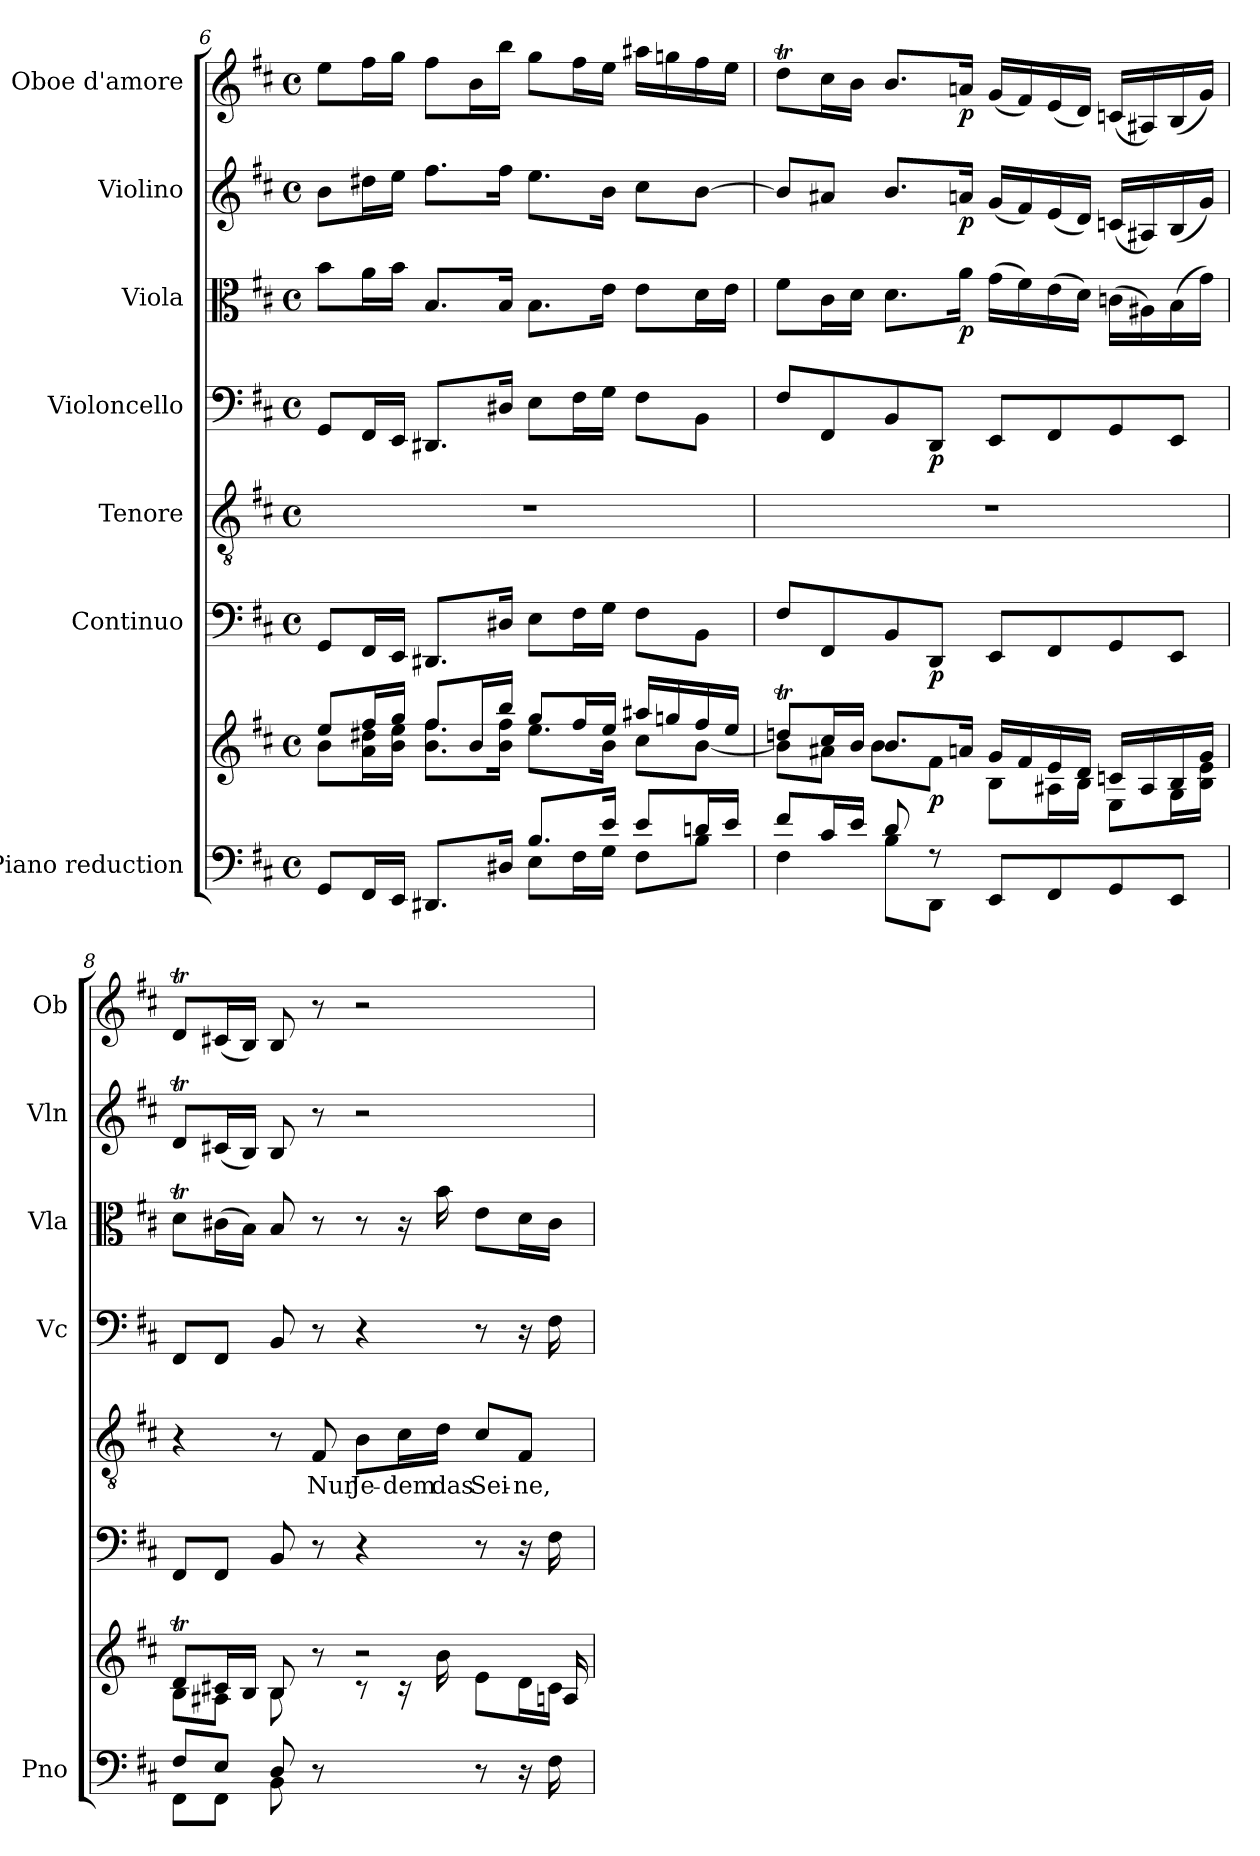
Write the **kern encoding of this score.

**kern	**kern	**dynam	**kern	**dynam	**kern	**text	**kern	**dynam	**kern	**dynam	**kern	**dynam	**kern	**dynam
*part7	*part7	*part7	*part6	*part6	*part5	*part5	*part4	*part4	*part3	*part3	*part2	*part2	*part1	*part1
*staff8	*staff7	*staff7/8	*staff6	*staff6	*staff5	*staff5	*staff4	*staff4	*staff3	*staff3	*staff2	*staff2	*staff1	*staff1
*I"Piano reduction	*	*	*I"Continuo	*	*I"Tenore	*	*I"Violoncello	*	*I"Viola	*	*I"Violino	*	*I"Oboe d'amore	*
*I'Pno	*	*	*	*	*	*	*I'Vc	*	*I'Vla	*	*I'Vln	*	*I'Ob	*
*clefF4	*clefG2	*	*clefF4	*	*clefGv2	*	*clefF4	*	*clefC3	*	*clefG2	*	*clefG2	*
*	*	*	*ITrd7c12	*	*	*	*	*	*	*	*	*	*	*
*k[f#c#]	*k[f#c#]	*	*k[f#c#]	*	*k[f#c#]	*	*k[f#c#]	*	*k[f#c#]	*	*k[f#c#]	*	*k[f#c#]	*
*M4/4	*M4/4	*	*M4/4	*	*M4/4	*	*M4/4	*	*M4/4	*	*M4/4	*	*M4/4	*
*met(c)	*met(c)	*	*met(c)	*	*met(c)	*	*met(c)	*	*met(c)	*	*met(c)	*	*met(c)	*
=6	=6	=6	=6	=6	=6	=6	=6	=6	=6	=6	=6	=6	=6	=6
*^	*^	*	*	*	*	*	*	*	*	*	*	*	*	*
8GG/L	2ryy	8ee/L	8b\L	.	8GGG/L	.	1r	.	8GG/L	.	8b\L	.	8b\L	.	8ee\L	.
16FF#/L	.	16ff#/L	16a\ 16dd#X\L	.	16FFF#/L	.	.	.	16FF#/L	.	16a\L	.	16dd#X\L	.	16ff#\L	.
16EE/JJ	.	16gg/JJ	16b\ 16ee\JJ	.	16EEE/JJ	.	.	.	16EE/JJ	.	16b\JJ	.	16ee\JJ	.	16gg\JJ	.
8.DD#X/L	.	8ff#/L	8.b\ 8.ff#\L	.	8.DDD#X/L	.	.	.	8.DD#X/L	.	8.B/L	.	8.ff#\L	.	8ff#\L	.
.	.	16b/L	.	.	.	.	.	.	.	.	.	.	.	.	16b\L	.
16D#X/Jk	.	16bb/JJ	16b\ 16ff#\Jk	.	16DD#X/Jk	.	.	.	16D#X/Jk	.	16B/Jk	.	16ff#\Jk	.	16bb\JJ	.
8.B/L	8E\L	8gg/L	8.ee\L	.	8EE\L	.	.	.	8E\L	.	8.B\L	.	8.ee\L	.	8gg\L	.
.	16F#\L	16ff#/L	.	.	16FF#\L	.	.	.	16F#\L	.	.	.	.	.	16ff#\L	.
16e/Jk	16G\JJ	16ee/JJ	16b\Jk	.	16GG\JJ	.	.	.	16G\JJ	.	16e\Jk	.	16b\Jk	.	16ee\JJ	.
8e/L	8F#\L	16aa#X/LL	8cc#\L	.	8FF#\L	.	.	.	8F#\L	.	8e\L	.	8cc#\L	.	16aa#X\LL	.
.	.	16ggn/	.	.	.	.	.	.	.	.	.	.	.	.	16ggn\	.
16dn/L	8B\J	16ff#/	[8b\J	.	8BBB\J	.	.	.	8BB\J	.	16d\L	.	[8b\J	.	16ff#\	.
16e/JJ	.	16ee/JJ	.	.	.	.	.	.	.	.	16e\JJ	.	.	.	16ee\JJ	.
!!LO:PB:g=z
=7	=7	=7	=7	=7	=7	=7	=7	=7	=7	=7	=7	=7	=7	=7	=7	=7
8f#/L	4F#\	8ddnT/L	8b\L]	.	8FF#/L	.	1r	.	8F#/L	.	8f#\L	.	8b/L]	.	8ddT\L	.
16c#/L	.	16cc#/L	8a#X\J	.	8FFF#/	.	.	.	8FF#/	.	16c#\L	.	8a#X/J	.	16cc#\L	.
16e/JJ	.	16b/JJ	.	.	.	.	.	.	.	.	16d\JJ	.	.	.	16b\JJ	.
8d/	8B\L	8.b/L	8b\L	.	8BBB/	.	.	.	8BB/	.	8.d\L	.	8.b/L	.	8.b/L	.
!	!	!	!	!LO:DY:b	!	!LO:DY:b	!	!	!	!LO:DY:b	!	!	!	!	!	!
8r	8DD\J	.	8f#\J	p	8DDD/J	p	.	.	8DD/J	p	.	.	.	.	.	.
!	!	!	!	!	!	!	!	!	!	!	!	!LO:DY:b	!	!LO:DY:b	!	!LO:DY:b
.	.	16an/Jk	.	.	.	.	.	.	.	.	16a\Jk	p	16an/Jk	p	16an/Jk	p
8EE/L	2ryy	16g/LL	8B\L	.	8EEE/L	.	.	.	8EE/L	.	(>16g\LL	.	(<16g/LL	.	(<16g/LL	.
.	.	16f#/	.	.	.	.	.	.	.	.	16f#\)	.	16f#/)	.	16f#/)	.
8FF#/	.	16e/	16A#X\L	.	8FFF#/	.	.	.	8FF#/	.	(>16e\	.	(<16e/	.	(<16e/	.
.	.	16d/JJ	16B\JJ	.	.	.	.	.	.	.	16d\JJ)	.	16d/JJ)	.	16d/JJ)	.
8GG/	.	16cn/LL	8E\L	.	8GGG/	.	.	.	8GG/	.	(>16cn\LL	.	(<16cn/LL	.	(<16cn/LL	.
.	.	16A#/	.	.	.	.	.	.	.	.	16A#X\)	.	16A#X/)	.	16A#X/)	.
8EE/J	.	16B/	16G\L	.	8EEE/J	.	.	.	8EE/J	.	(>16B\	.	(<16B/	.	(<16B/	.
.	.	16g/JJ	16B\ 16e\JJ	.	.	.	.	.	.	.	16g\JJ)	.	16g/JJ)	.	16g/JJ)	.
=8	=8	=8	=8	=8	=8	=8	=8	=8	=8	=8	=8	=8	=8	=8	=8	=8
*	*	*	*^	*	*	*	*	*	*	*	*	*	*	*	*	*
8F#/L	8FF#\L	8dT/L	8B\L	2...ryy	.	8FFF#/L	.	4r	.	8FF#/L	.	8dT\L	.	8dT/L	.	8dT/L	.
8E/J	8FF#\J	16c#X/L	8A#X\J	.	.	8FFF#/J	.	.	.	8FF#/J	.	(>16c#X\L	.	(<16c#X/L	.	(<16c#X/L	.
.	.	16B/JJ	.	.	.	.	.	.	.	.	.	16B\JJ)	.	16B/JJ)	.	16B/JJ)	.
8D/	8BB\	8B/	8B\	.	.	8BBB/	.	8r	.	8BB/	.	8B/	.	8B/	.	8B/	.
!	!	!	!	!	!	!	!	!	!LO:LY:b	!	!	!	!	!	!	!	!
8r	8ryy	8r	8ryy	.	.	8r	.	8F#/	Nur	8r	.	8r	.	8r	.	8r	.
!	!	!	!	!	!	!	!	!	!LO:LY:b	!	!	!	!	!	!	!	!
4ryy	4ryy	2r	8r	.	.	4r	.	8B\L	Je-	4r	.	8r	.	2r	.	2r	.
!	!	!	!	!	!	!	!	!	!LO:LY:b	!	!	!	!	!	!	!	!
.	.	.	16r	.	.	.	.	16c#\L	-dem	.	.	16r	.	.	.	.	.
!	!	!	!	!	!	!	!	!	!LO:LY:b	!	!	!	!	!	!	!	!
.	.	.	16b\	.	.	.	.	16d\JJ	das	.	.	16b\	.	.	.	.	.
!	!	!	!	!	!	!	!	!	!LO:LY:b	!	!	!	!	!	!	!	!
8r	8ryy	.	8e\L	.	.	8r	.	8c#/L	Sei-	8r	.	8e\L	.	.	.	.	.
!	!	!	!	!	!	!	!	!	!LO:LY:b	!	!	!	!	!	!	!	!
16r	16ryy	.	16d\L	.	.	16r	.	8F#/J	-ne,	16r	.	16d\L	.	.	.	.	.
16ryy	16F#\	.	16c#\JJ	16A/	.	16FF#\	.	.	.	16F#\	.	16c#\JJ	.	.	.	.	.
*v	*v	*	*	*	*	*	*	*	*	*	*	*	*	*	*	*	*
*	*v	*v	*v	*	*	*	*	*	*	*	*	*	*	*	*	*
=	=	=	=	=	=	=	=	=	=	=	=	=	=	=
*-	*-	*-	*-	*-	*-	*-	*-	*-	*-	*-	*-	*-	*-	*-
